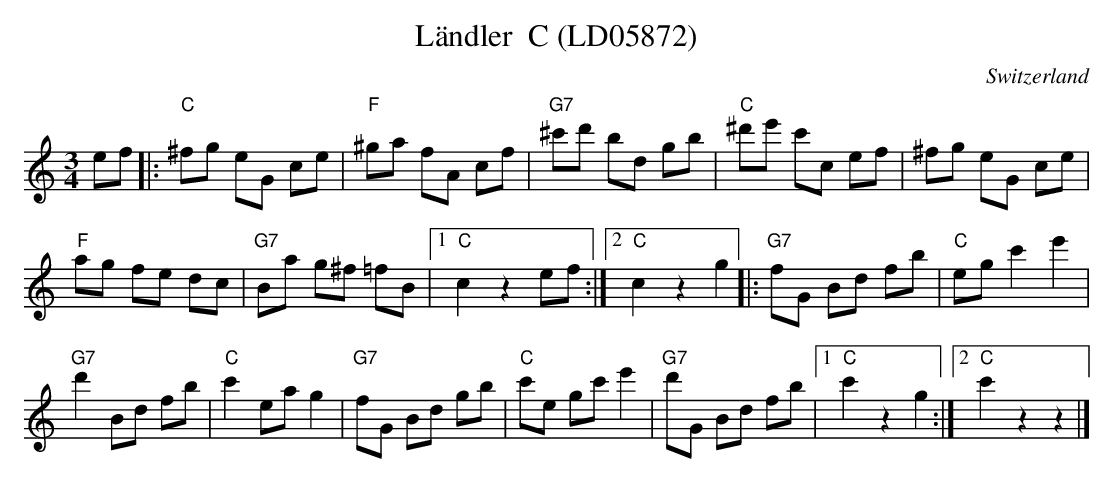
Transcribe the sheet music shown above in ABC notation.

X:1
T:Ländler  C (LD05872)
O:Switzerland
M:3/4
L:1/8
K:C major
ef |: "C"^fg eG ce | "F"^ga fA cf | "G7"^c'd' bd gb | "C"^d'e' c'c ef | ^fg eG ce |
"F"ag fe dc | "G7"Ba g^f =fB |1 "C"c2z2ef :|2 "C"c2z2g2 |: "G7"fG Bd fb | "C"eg c'2e'2 |
"G7"d'2Bd fb | "C"c'2eag2 | "G7"fG Bd gb | "C"c'e gc'e'2 | "G7"d'G Bd fb |1 "C"c'2z2g2 :|2 "C"c'2z2z2 |]
